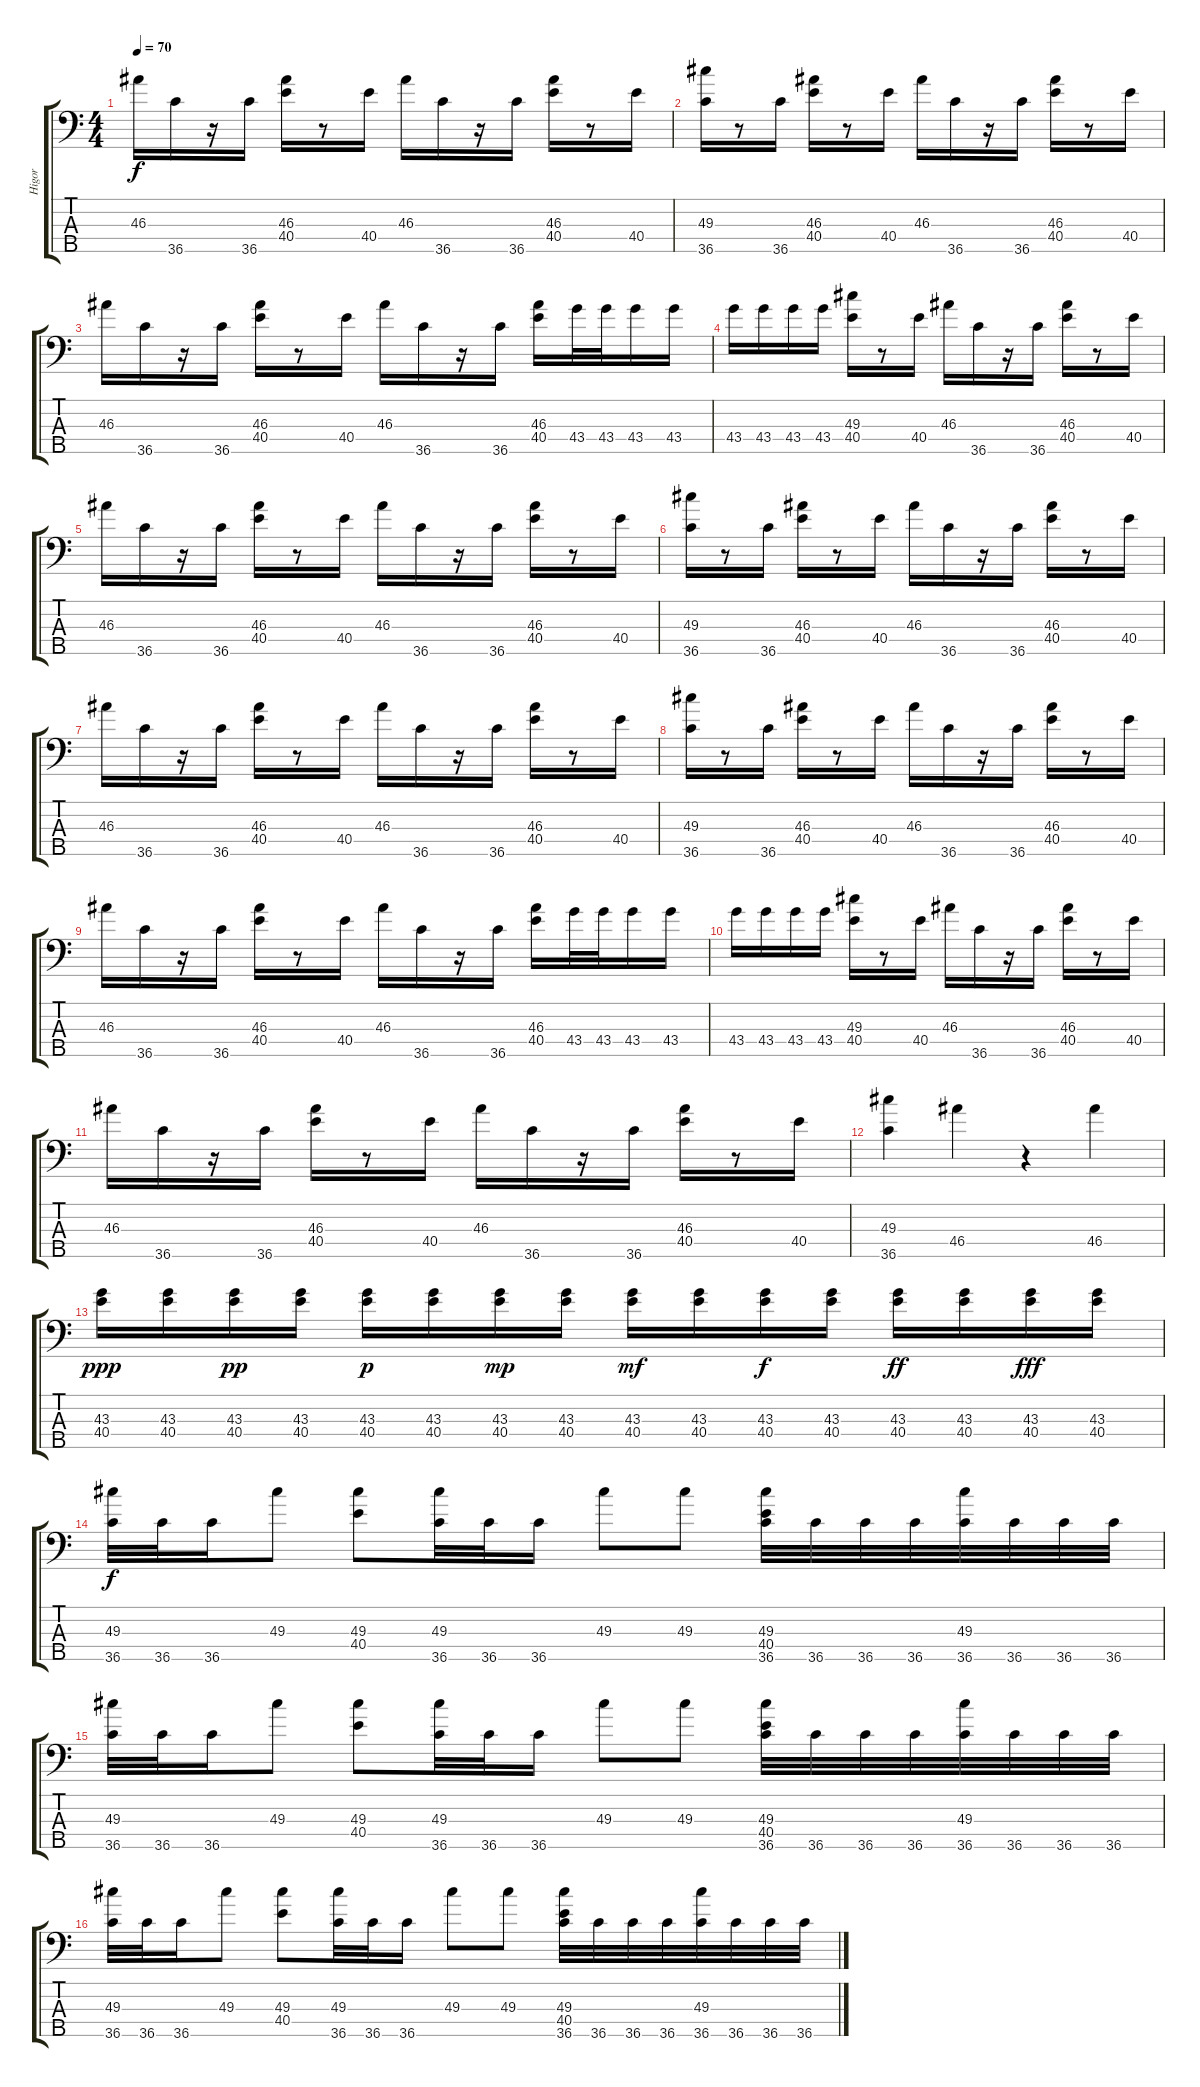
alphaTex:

\track ("Higor" "Higor") {instrument acousticgrandpiano}
\staff {score tabs}
\tuning (C-1 C-1 C-1 C-1 C-1) {hide}
\ts (4 4)
\tempo 70
\clef f4
\ks c
46.3.16{dy f} 36.5.16 r.16 36.5.16 (46.3 40.4).16 r.8 40.4.16 46.3.16 36.5.16 r.16 36.5.16 (46.3 40.4).16 r.8 40.4.16 |
(49.3 36.5).16 r.8 36.5.16 (46.3 40.4).16 r.8 40.4.16 46.3.16 36.5.16 r.16 36.5.16 (46.3 40.4).16 r.8 40.4.16 |
46.3.16 36.5.16 r.16 36.5.16 (46.3 40.4).16 r.8 40.4.16 46.3.16 36.5.16 r.16 36.5.16 (46.3 40.4).16 43.4.32 43.4.32 43.4.16 43.4.16 |
43.4.16 43.4.16 43.4.16 43.4.16 (49.3 40.4).16 r.8 40.4.16 46.3.16 36.5.16 r.16 36.5.16 (46.3 40.4).16 r.8 40.4.16 |
46.3.16 36.5.16 r.16 36.5.16 (46.3 40.4).16 r.8 40.4.16 46.3.16 36.5.16 r.16 36.5.16 (46.3 40.4).16 r.8 40.4.16 |
(49.3 36.5).16 r.8 36.5.16 (46.3 40.4).16 r.8 40.4.16 46.3.16 36.5.16 r.16 36.5.16 (46.3 40.4).16 r.8 40.4.16 |
46.3.16 36.5.16 r.16 36.5.16 (46.3 40.4).16 r.8 40.4.16 46.3.16 36.5.16 r.16 36.5.16 (46.3 40.4).16 r.8 40.4.16 |
(49.3 36.5).16 r.8 36.5.16 (46.3 40.4).16 r.8 40.4.16 46.3.16 36.5.16 r.16 36.5.16 (46.3 40.4).16 r.8 40.4.16 |
46.3.16 36.5.16 r.16 36.5.16 (46.3 40.4).16 r.8 40.4.16 46.3.16 36.5.16 r.16 36.5.16 (46.3 40.4).16 43.4.32 43.4.32 43.4.16 43.4.16 |
43.4.16 43.4.16 43.4.16 43.4.16 (49.3 40.4).16 r.8 40.4.16 46.3.16 36.5.16 r.16 36.5.16 (46.3 40.4).16 r.8 40.4.16 |
46.3.16 36.5.16 r.16 36.5.16 (46.3 40.4).16 r.8 40.4.16 46.3.16 36.5.16 r.16 36.5.16 (46.3 40.4).16 r.8 40.4.16 |
(49.3 36.5).4 46.4.4 r.4 46.4.4 |
(43.3 40.4).16{dy ppp} (43.3 40.4).16 (43.3 40.4).16{dy pp} (43.3 40.4).16 (43.3 40.4).16{dy p} (43.3 40.4).16 (43.3 40.4).16{dy mp} (43.3 40.4).16 (43.3 40.4).16{dy mf} (43.3 40.4).16 (43.3 40.4).16{dy f} (43.3 40.4).16 (43.3 40.4).16{dy ff} (43.3 40.4).16 (43.3 40.4).16{dy fff} (43.3 40.4).16 |
(49.3 36.5).32{dy f} 36.5.32 36.5.16 49.3.8 (49.3 40.4).8 (49.3 36.5).32 36.5.32 36.5.16 49.3.8 49.3.8 (49.3 40.4 36.5).32 36.5.32 36.5.32 36.5.32 (49.3 36.5).32 36.5.32 36.5.32 36.5.32 |
(49.3 36.5).32 36.5.32 36.5.16 49.3.8 (49.3 40.4).8 (49.3 36.5).32 36.5.32 36.5.16 49.3.8 49.3.8 (49.3 40.4 36.5).32 36.5.32 36.5.32 36.5.32 (49.3 36.5).32 36.5.32 36.5.32 36.5.32 |
(49.3 36.5).32 36.5.32 36.5.16 49.3.8 (49.3 40.4).8 (49.3 36.5).32 36.5.32 36.5.16 49.3.8 49.3.8 (49.3 40.4 36.5).32 36.5.32 36.5.32 36.5.32 (49.3 36.5).32 36.5.32 36.5.32 36.5.32
